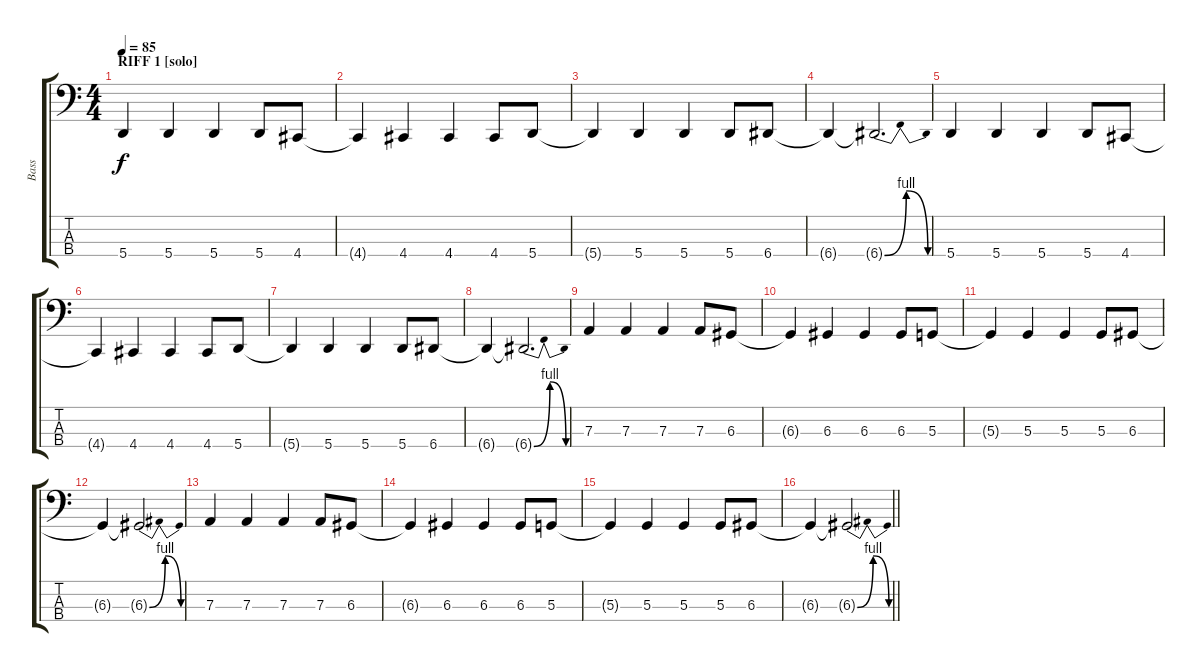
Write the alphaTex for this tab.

\track ("Bass" "Bass") {instrument electricbasspick}
\staff {score tabs}
\tuning (C2 G1 D1 A0) {hide}
\ts (4 4)
\section ("" "RIFF 1 [solo]")
\tempo 85
\clef f4
\ks c
5.4.4{dy f} 5.4.4 5.4.4 5.4.8 4.4.8 |
4.4{t}.4 4.4.4 4.4.4 4.4.8 5.4.8 |
5.4{t}.4 5.4.4 5.4.4 5.4.8 6.4.8 |
6.4{t}.4 6.4{be (bendrelease 0 0 20 4 30 4 60 0) t}.2{d} |
5.4.4 5.4.4 5.4.4 5.4.8 4.4.8 |
4.4{t}.4 4.4.4 4.4.4 4.4.8 5.4.8 |
5.4{t}.4 5.4.4 5.4.4 5.4.8 6.4.8 |
6.4{t}.4 6.4{be (bendrelease 0 0 20 4 30 4 60 0) t}.2{d} |
7.3.4 7.3.4 7.3.4 7.3.8 6.3.8 |
6.3{t}.4 6.3.4 6.3.4 6.3.8 5.3.8 |
5.3{t}.4 5.3.4 5.3.4 5.3.8 6.3.8 |
6.3{t}.4 6.3{be (bendrelease 0 0 20 4 30 4 60 0) t}.2{d} |
7.3.4 7.3.4 7.3.4 7.3.8 6.3.8 |
6.3{t}.4 6.3.4 6.3.4 6.3.8 5.3.8 |
5.3{t}.4 5.3.4 5.3.4 5.3.8 6.3.8 |
\barLineRight lightlight
6.3{t}.4 6.3{be (bendrelease 0 0 20 4 30 4 60 0) t}.2{d}
